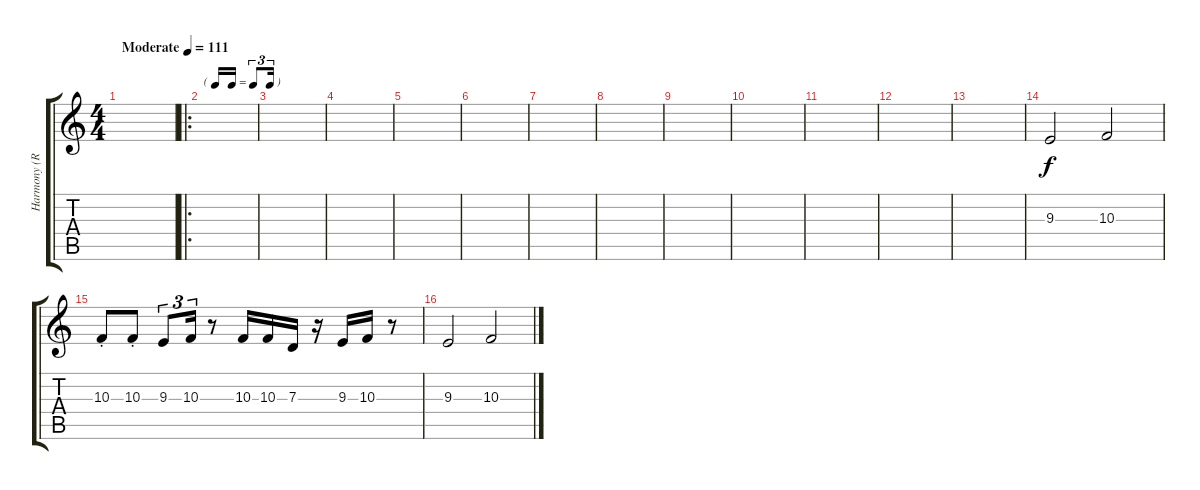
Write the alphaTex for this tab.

\track ("Harmony (Right)" "Harmony (R") {instrument lead2sawtooth}
\staff {score tabs}
\tuning (E4 B3 G3 D3 A2 E2) {hide}
\ts (4 4)
\tempo (111 "Moderate")
\clef g2
\ks c
|
\ro
\tf triplet16th
|
|
|
|
|
|
|
|
|
|
|
|
9.3.2 10.3.2 |
10.3{st}.8 10.3{st}.8 9.3.8{tu (3 2)} 10.3.16{tu (3 2)} r.8 10.3.16 10.3.16 7.3.16 r.16 9.3.16 10.3.16 r.8 |
9.3.2 10.3.2
